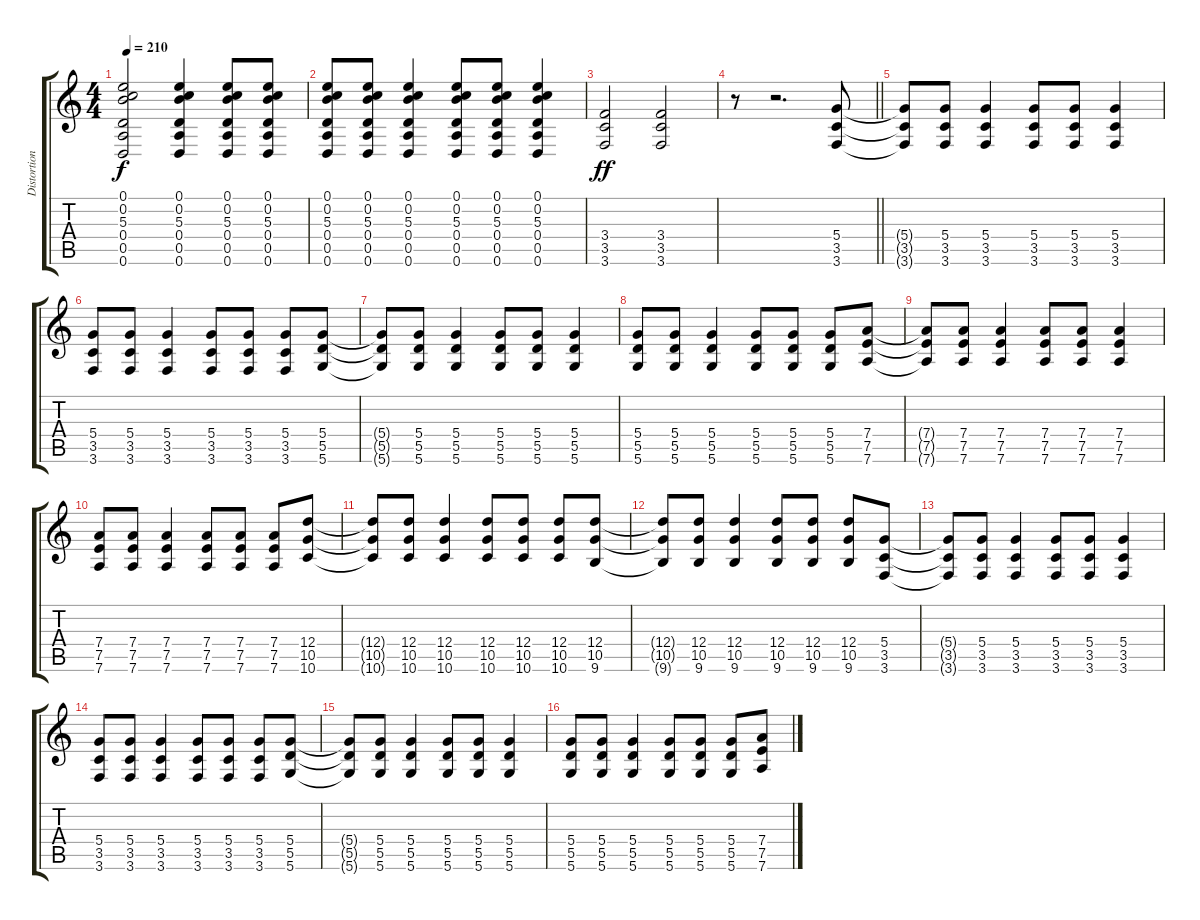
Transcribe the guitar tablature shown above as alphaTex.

\track ("Distortion Guitar 2" "Distortion") {instrument distortionguitar}
\staff {score tabs}
\tuning (E4 B3 G3 D3 A2 D2) {hide}
\ts (4 4)
\tempo 210
\clef g2
\ks c
(0.1 0.2 5.3 0.4 0.5 0.6).2{dy f} (0.1 0.2 5.3 0.4 0.5 0.6).4 (0.1 0.2 5.3 0.4 0.5 0.6).8 (0.1 0.2 5.3 0.4 0.5 0.6).8 |
(0.1 0.2 5.3 0.4 0.5 0.6).8 (0.1 0.2 5.3 0.4 0.5 0.6).8 (0.1 0.2 5.3 0.4 0.5 0.6).4 (0.1 0.2 5.3 0.4 0.5 0.6).8 (0.1 0.2 5.3 0.4 0.5 0.6).8 (0.1 0.2 5.3 0.4 0.5 0.6).4 |
(3.4 3.5 3.6).2{dy ff} (3.4 3.5 3.6).2 |
\barLineRight lightlight
r.8 r.2{d} (5.4 3.5 3.6).8 |
(5.4{t} 3.5{t} 3.6{t}).8 (5.4 3.5 3.6).8 (5.4 3.5 3.6).4 (5.4 3.5 3.6).8 (5.4 3.5 3.6).8 (5.4 3.5 3.6).4 |
(5.4 3.5 3.6).8 (5.4 3.5 3.6).8 (5.4 3.5 3.6).4 (5.4 3.5 3.6).8 (5.4 3.5 3.6).8 (5.4 3.5 3.6).8 (5.4 5.5 5.6).8 |
(5.4{t} 5.5{t} 5.6{t}).8 (5.4 5.5 5.6).8 (5.4 5.5 5.6).4 (5.4 5.5 5.6).8 (5.4 5.5 5.6).8 (5.4 5.5 5.6).4 |
(5.4 5.5 5.6).8 (5.4 5.5 5.6).8 (5.4 5.5 5.6).4 (5.4 5.5 5.6).8 (5.4 5.5 5.6).8 (5.4 5.5 5.6).8 (7.4 7.5 7.6).8 |
(7.4{t} 7.5{t} 7.6{t}).8 (7.4 7.5 7.6).8 (7.4 7.5 7.6).4 (7.4 7.5 7.6).8 (7.4 7.5 7.6).8 (7.4 7.5 7.6).4 |
(7.4 7.5 7.6).8 (7.4 7.5 7.6).8 (7.4 7.5 7.6).4 (7.4 7.5 7.6).8 (7.4 7.5 7.6).8 (7.4 7.5 7.6).8 (12.4 10.5 10.6).8 |
(12.4{t} 10.5{t} 10.6{t}).8 (12.4 10.5 10.6).8 (12.4 10.5 10.6).4 (12.4 10.5 10.6).8 (12.4 10.5 10.6).8 (12.4 10.5 10.6).8 (12.4 10.5 9.6).8 |
(12.4{t} 10.5{t} 9.6{t}).8 (12.4 10.5 9.6).8 (12.4 10.5 9.6).4 (12.4 10.5 9.6).8 (12.4 10.5 9.6).8 (12.4 10.5 9.6).8 (5.4 3.5 3.6).8 |
(5.4{t} 3.5{t} 3.6{t}).8 (5.4 3.5 3.6).8 (5.4 3.5 3.6).4 (5.4 3.5 3.6).8 (5.4 3.5 3.6).8 (5.4 3.5 3.6).4 |
(5.4 3.5 3.6).8 (5.4 3.5 3.6).8 (5.4 3.5 3.6).4 (5.4 3.5 3.6).8 (5.4 3.5 3.6).8 (5.4 3.5 3.6).8 (5.4 5.5 5.6).8 |
(5.4{t} 5.5{t} 5.6{t}).8 (5.4 5.5 5.6).8 (5.4 5.5 5.6).4 (5.4 5.5 5.6).8 (5.4 5.5 5.6).8 (5.4 5.5 5.6).4 |
(5.4 5.5 5.6).8 (5.4 5.5 5.6).8 (5.4 5.5 5.6).4 (5.4 5.5 5.6).8 (5.4 5.5 5.6).8 (5.4 5.5 5.6).8 (7.4 7.5 7.6).8
